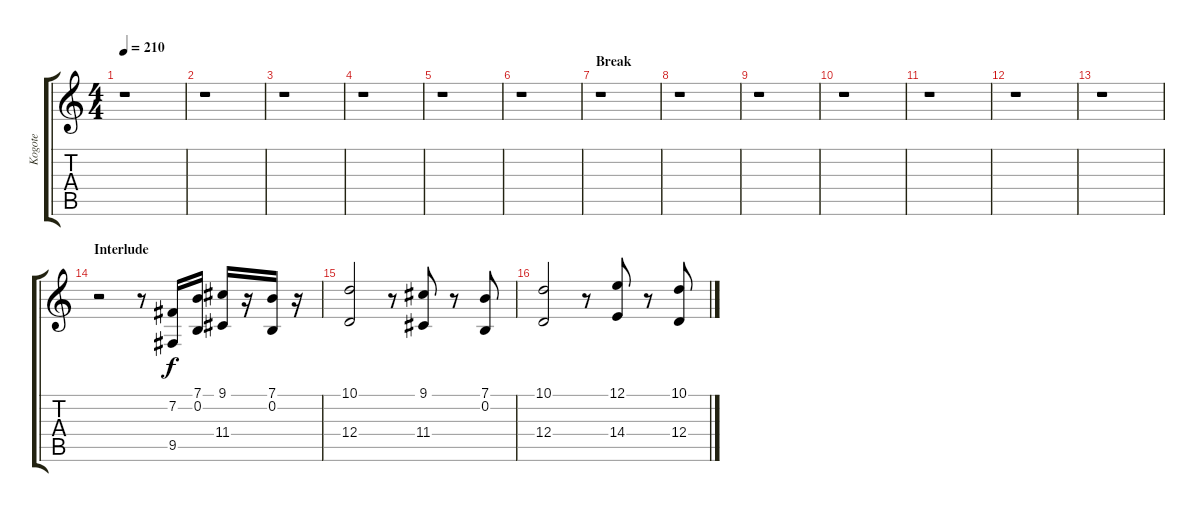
\track ("Kogote" "Kogote") {instrument brasssection}
\staff {score tabs}
\tuning (E4 B3 G3 D3 A2 E2) {hide}
\ts (4 4)
\tempo 210
\clef g2
\ks c
r.1{dy f} |
r.1 |
r.1 |
r.1 |
r.1 |
r.1 |
\section ("" "Break")
r.1 |
r.1 |
r.1 |
r.1 |
r.1 |
r.1 |
r.1 |
\section ("" "Interlude")
r.2 r.8 (7.2 9.5).16{instrument trumpet} (7.1 0.2).16 (9.1 11.4).16 r.16 (7.1 0.2).16 r.16 |
(10.1 12.4).2 r.8 (9.1 11.4).8 r.8 (7.1 0.2).8 |
(10.1 12.4).2 r.8 (12.1 14.4).8 r.8 (10.1 12.4).8
